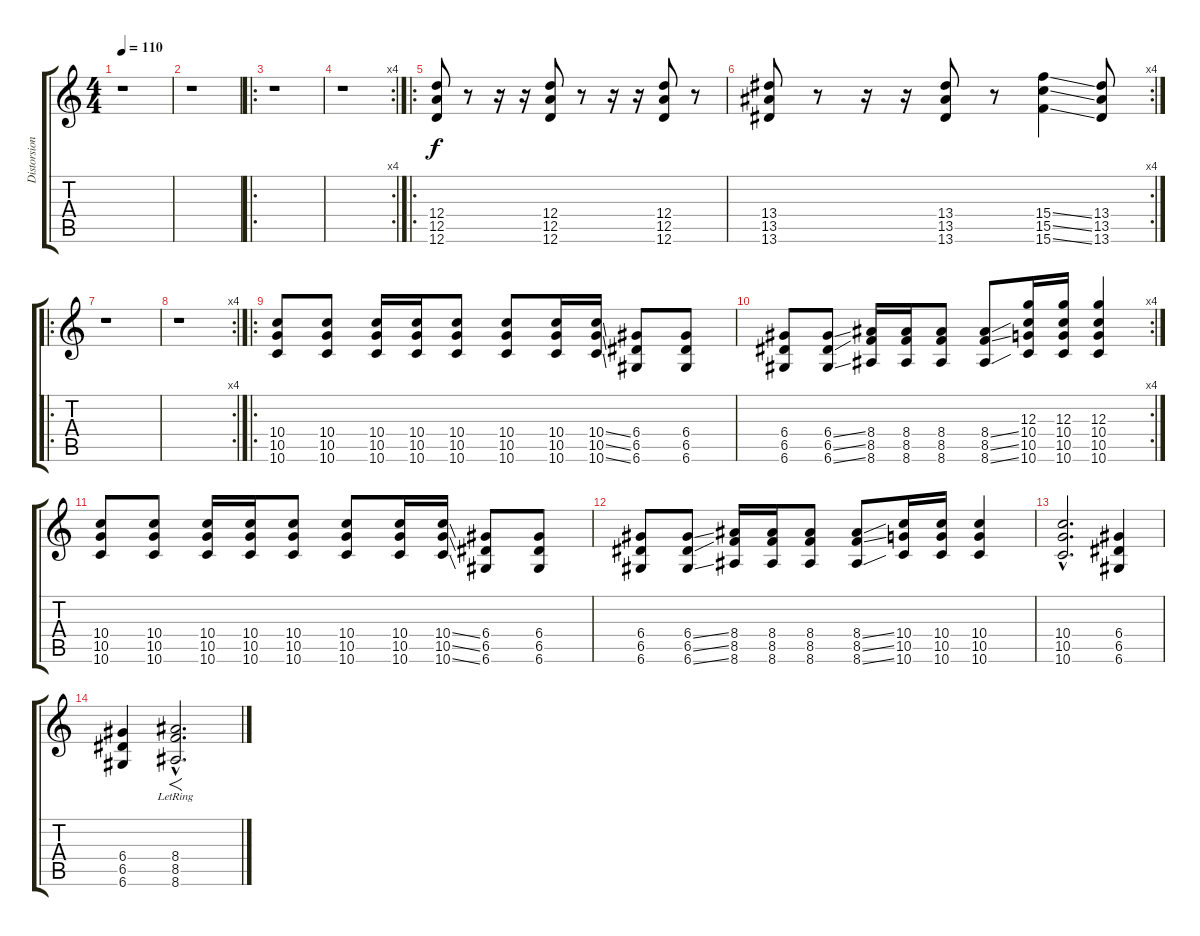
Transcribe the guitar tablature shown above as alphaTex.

\track ("Distorsion guitar" "Distorsion") {instrument distortionguitar}
\staff {score tabs}
\tuning (E4 B3 G3 D3 A2 D2) {hide}
\ts (4 4)
\tempo 110
\clef g2
\ks c
r.1{dy f} |
r.1 |
\ro
r.1 |
\rc 4
r.1 |
\ro
(12.4 12.5 12.6).8 r.8 r.16 r.16 (12.4 12.5 12.6).8 r.8 r.16 r.16 (12.4 12.5 12.6).8 r.8 |
\rc 4
(13.4 13.5 13.6).8 r.8 r.16 r.16 (13.4 13.5 13.6).8 r.8 (15.4{ss} 15.5{ss} 15.6{ss}).4 (13.4 13.5 13.6).8 |
\ro
r.1 |
\rc 4
r.1 |
\ro
(10.4 10.5 10.6).8 (10.4 10.5 10.6).8 (10.4 10.5 10.6).16 (10.4 10.5 10.6).16 (10.4 10.5 10.6).8 (10.4 10.5 10.6).8 (10.4 10.5 10.6).16 (10.4{ss} 10.5{ss} 10.6{ss}).16 (6.4 6.5 6.6).8 (6.4 6.5 6.6).8 |
\rc 4
(6.4 6.5 6.6).8 (6.4{ss} 6.5{ss} 6.6{ss}).8 (8.4 8.5 8.6).16 (8.4 8.5 8.6).16 (8.4 8.5 8.6).8 (8.4{ss} 8.5{ss} 8.6{ss}).8 (12.3 10.4 10.5 10.6).16 (12.3 10.4 10.5 10.6).16 (12.3 10.4 10.5 10.6).4 |
(10.4 10.5 10.6).8 (10.4 10.5 10.6).8 (10.4 10.5 10.6).16 (10.4 10.5 10.6).16 (10.4 10.5 10.6).8 (10.4 10.5 10.6).8 (10.4 10.5 10.6).16 (10.4{ss} 10.5{ss} 10.6{ss}).16 (6.4 6.5 6.6).8 (6.4 6.5 6.6).8 |
(6.4 6.5 6.6).8 (6.4{ss} 6.5{ss} 6.6{ss}).8 (8.4 8.5 8.6).16 (8.4 8.5 8.6).16 (8.4 8.5 8.6).8 (8.4{ss} 8.5{ss} 8.6{ss}).8 (10.4 10.5 10.6).16 (10.4 10.5 10.6).16 (10.4 10.5 10.6).4 |
(10.4{hac} 10.5{hac} 10.6{hac}).2{d} (6.4 6.5 6.6).4 |
(6.4 6.5 6.6).4 (8.4{hac lr} 8.5{hac} 8.6{hac}).2{f d}
